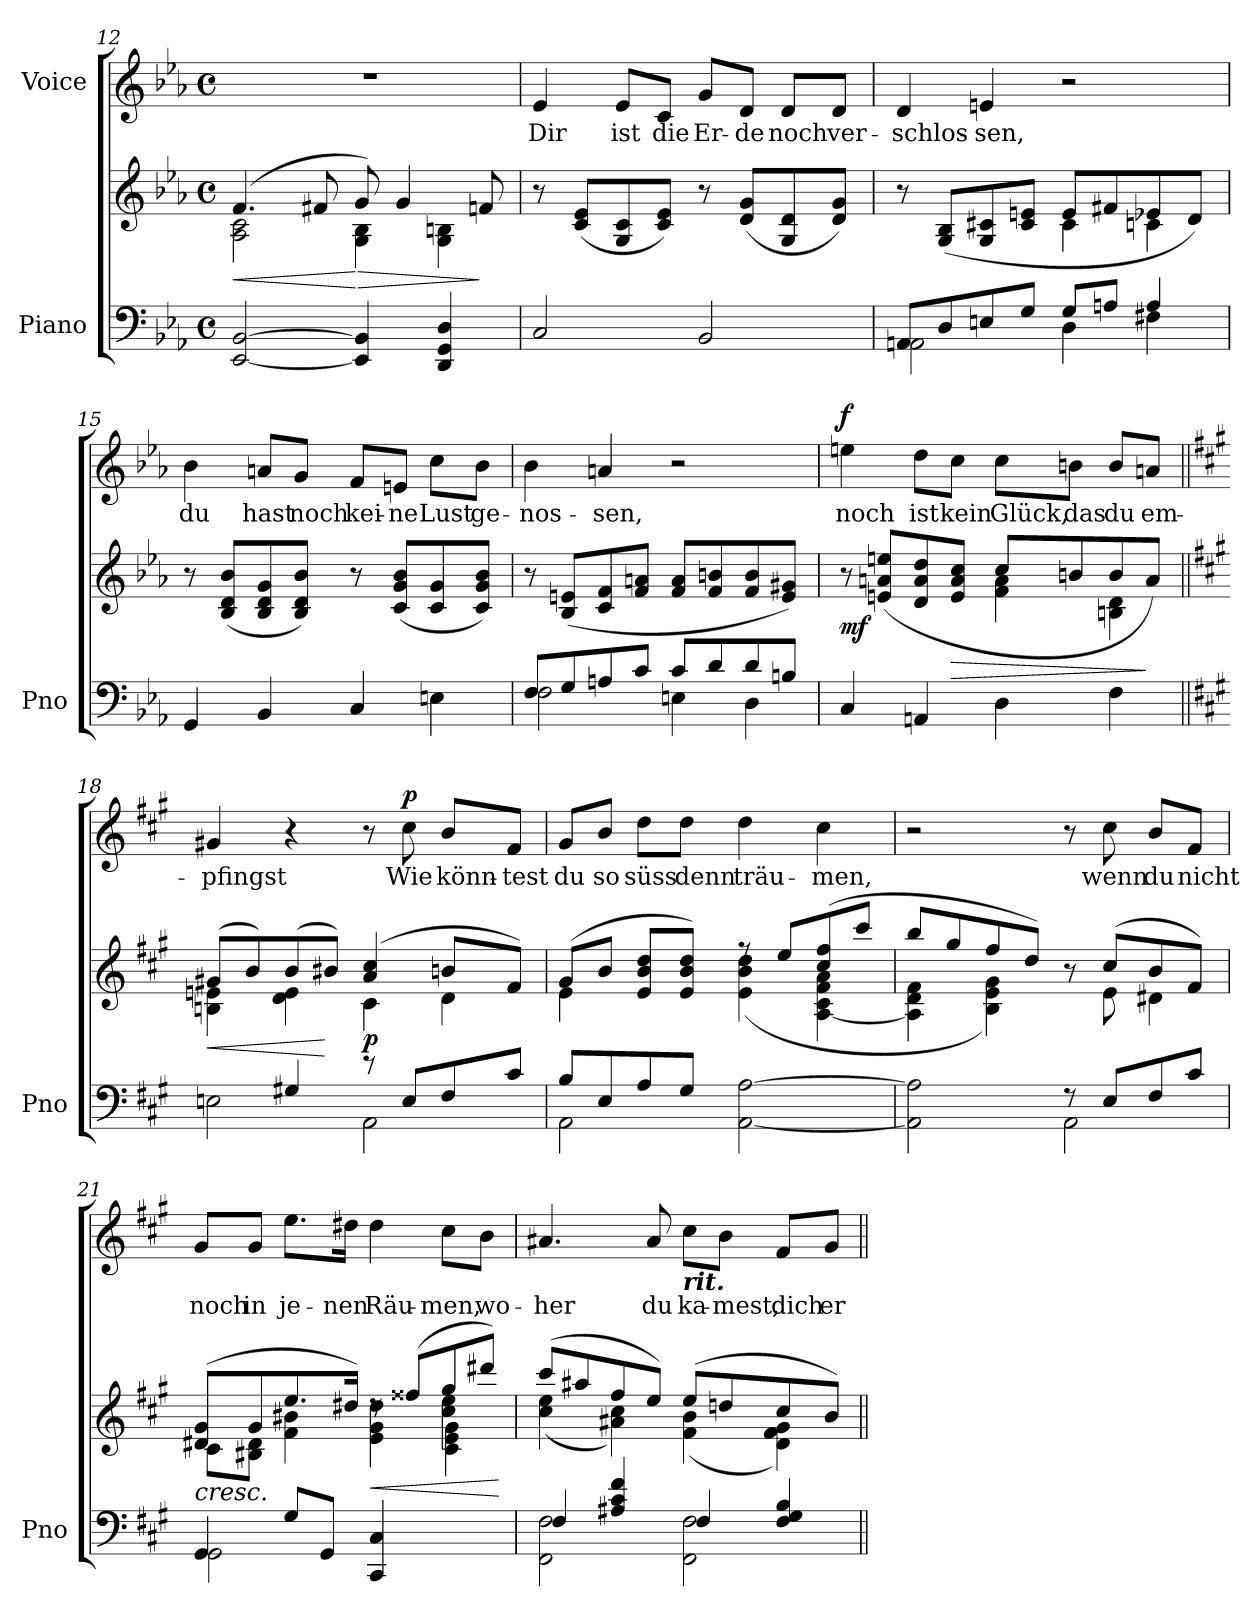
**kern	**kern	**dynam	**kern	**text	**dynam
*part2	*part2	*part2	*part1	*part1	*part1
*staff3	*staff2	*staff2/3	*staff1	*staff1	*staff1
*I"Piano	*	*	*I"Voice	*	*
*I'Pno	*	*	*	*	*
*clefF4	*clefG2	*	*clefG2	*	*
*k[b-e-a-]	*k[b-e-a-]	*	*k[b-e-a-]	*	*
*M4/4	*M4/4	*	*M4/4	*	*
*met(c)	*met(c)	*	*met(c)	*	*
=12	=12	=12	=12	=12	=12
!	!	!LO:HP:b	!	!	!
*	*^	*	*	*	*
[2EE-/ [2BB-/	(>4.f/	2A-\ 2c\	<	1r	.	.
.	8f#X/	.	.	.	.	.
!	!	!	!LO:HP:n=1:b	!	!	!
4EE-/] 4BB-/]	8g/)	4G\ 4B-\	[ >	.	.	.
.	4g/	.	.	.	.	.
4DD/ 4GG/ 4D/	.	4G\ 4Bn\	.	.	.	.
.	8fn/	.	]	.	.	.
*	*v	*v	*	*	*	*
!!LO:LB:g=z
=13	=13	=13	=13	=13	=13
!	!	!	!	!LO:LY:b	!
2C/	8r	.	4e-/	Dir	.
.	(<8c/ 8e-/L	.	.	.	.
!	!	!	!	!LO:LY:b	!
.	8G/ 8c/	.	8e-/L	ist	.
!	!	!	!	!LO:LY:b	!
.	8c/ 8e-/J)	.	8c/J	die	.
!	!	!	!	!LO:LY:b	!
2BB-/	8r	.	8g/L	Er-	.
!	!	!	!	!LO:LY:b	!
.	(<8d/ 8g/L	.	8d/J	-de	.
!	!	!	!	!LO:LY:b	!
.	8G/ 8d/	.	8d/L	noch	.
!	!	!	!	!LO:LY:b	!
.	8d/ 8g/J)	.	8d/J	ver-	.
=14	=14	=14	=14	=14	=14
!LO:N:head=open	!	!	!	!LO:LY:b	!
*^	*^	*	*	*	*
8AAn/L	2AA\	8r	2ryy	.	4d/	-schlos-	.
8D/	.	(>8G/ 8B-/L	.	.	.	.	.
!	!	!	!	!	!	!LO:LY:b	!
8En/	.	8G/ 8c#X/	.	.	4en/	-sen,	.
8G/J	.	8c#/ 8en/J	.	.	.	.	.
8G/L	4D\	8e/L	4c#\	.	2r	.	.
8An/J	.	8f#X/	.	.	.	.	.
4A/	4F#X\	8e-X/	4cn\	.	.	.	.
.	.	8d/J)	.	.	.	.	.
*v	*v	*	*	*	*	*	*
*	*v	*v	*	*	*	*
=15	=15	=15	=15	=15	=15
!	!	!	!	!LO:LY:b	!
4GG/	8r	.	4b-\	du	.
.	(<8B-/ 8d/ 8b-/L	.	.	.	.
!	!	!	!	!LO:LY:b	!
4BB-/	8B-/ 8d/ 8g/	.	8an/L	hast	.
!	!	!	!	!LO:LY:b	!
.	8B-/ 8d/ 8b-/J)	.	8g/J	noch	.
!	!	!	!	!LO:LY:b	!
4C/	8r	.	8f/L	kei-	.
!	!	!	!	!LO:LY:b	!
.	(<8c/ 8g/ 8b-/L	.	8en/J	-ne	.
!	!	!	!	!LO:LY:b	!
4En\	8c/ 8g/	.	8cc\L	Lust	.
!	!	!	!	!LO:LY:b	!
.	8c/ 8g/ 8b-/J)	.	8b-\J	ge-	.
!!LO:LB:g=z
=16	=16	=16	=16	=16	=16
!LO:TX:b:i:t=cresc.	!	!	!	!	!
!LO:N:head=open	!	!	!	!LO:LY:b	!
*^	*	*	*	*	*
8F/L	2F\	8r	.	4b-\	nos-	.
8G/	.	(>8B-/ 8en/L	.	.	.	.
!	!	!	!	!	!LO:LY:b	!
8An/	.	8c/ 8f/	.	4an/	-sen,	.
8c/J	.	8f/ 8an/J	.	.	.	.
8c/L	4En\	8f/ 8a/L	.	2r	.	.
8d/	.	8f/ 8bn/	.	.	.	.
8d/	4D\	8f/ 8b/	.	.	.	.
8Bn/J	.	8e/ 8g#X/J)	.	.	.	.
*v	*v	*	*	*	*	*
=17	=17	=17	=17	=17	=17
*	*^	*	*	*	*
!	!	!	!LO:DY:b	!	!LO:LY:b	!LO:DY:a
4C/	8r	2ryy	mf	4een\	noch	f
.	(>8en/ 8an/ 8een/L	.	.	.	.	.
!	!	!	!	!	!LO:LY:b	!
4AAn/	8d/ 8a/ 8dd/	.	.	8dd\L	ist	.
!	!	!	!LO:HP:b	!	!LO:LY:b	!
.	8e/ 8a/ 8cc/J	.	>	8cc\J	kein	.
!	!	!	!	!	!LO:LY:b	!
4D\	8cc/L	4f\ 4a\	.	8cc\L	Glück,	.
!	!	!	!	!	!LO:LY:b	!
.	8bn/	.	.	8bn\J	das	.
!	!	!	!	!	!LO:LY:b	!
4F\	8b/	4Bn\ 4d\	.	8b/L	du	.
!	!	!	!	!	!LO:LY:b	!
.	8a/J)	.	]	8an/J	em-	.
=18||	=18||	=18||	=18||	=18||	=18||	=18||
*k[f#c#g#]	*k[f#c#g#]	*	*	*k[f#c#g#]	*	*
*^	*	*	*	*	*	*
!	!	!	!	!LO:HP:b	!	!LO:LY:b	!
2En\	4ryy	(>8g#X/L	4Bn\ 4en\	<	4g#X/	-pfingst	.
.	.	8b/)	.	.	.	.	.
.	4G#X/	(>8b/	4d\ 4e\	.	4r	.	.
.	.	8b#X/J)	.	[	.	.	.
!	!	!	!	!LO:DY:b	!	!	!
2AA\	8re	(>4a/ 4cc#/	4c#\	p	8r	.	.
!	!	!	!	!	!	!LO:LY:b	!LO:DY:a
.	8E/L	.	.	.	8cc#\	Wie	p
!	!	!	!	!	!	!LO:LY:b	!
.	8F#/	8bn/L	4d\	.	8b/L	könn-	.
!	!	!	!	!	!	!LO:LY:b	!
.	8c#/J	8f#/J)	.	.	8f#/J	-test	.
!!LO:LB:g=z
=19	=19	=19	=19	=19	=19	=19	=19
!	!	!	!	!	!	!LO:LY:b	!
8B/L	2AA\	(>8g#/L	4e\	.	8g#/L	du	.
!	!	!	!	!	!	!LO:LY:b	!
8E/	.	8b/J	.	.	8b/J	so	.
!	!	!	!	!	!	!LO:LY:b	!
8A/	.	8e/ 8b/ 8dd/L	4ryy	.	8dd\L	süss	.
!	!	!	!	!	!	!LO:LY:b	!
8G#/J	.	8e/ 8b/ 8dd/J)	.	.	8dd\J	denn	.
!	!	!	!	!	!	!LO:LY:b	!
[2AA\ [2A\	2ryy	8rff	(<4e\ 4b\ 4dd\	.	4dd\	träu-	.
.	.	(>8ee/L	.	.	.	.	.
!	!	!	!	!	!	!LO:LY:b	!
.	.	(8cc#/ 8ff#/	[4A\ 4c#\ 4f#\ 4a\	.	4cc#\	-men,	.
.	.	8ccc#/J	.	.	.	.	.
=20	=20	=20	=20	=20	=20	=20	=20
2AA\] 2A\]	2ryy	8bb/L	4A\] 4d\ 4f#\	.	2r	.	.
.	.	8gg#/	.	.	.	.	.
.	.	8ff#/	4B\ 4e\ 4g#\)	.	.	.	.
.	.	8dd/J)	.	.	.	.	.
8r	2AA\	8r	8ryy	.	8r	.	.
!	!	!	!	!	!	!LO:LY:b	!
8E/L	.	(>8cc#/L	8e\	.	8cc#\	wenn	.
!	!	!	!	!	!	!LO:LY:b	!
8F#/	.	8b/	4d#X\	.	8b/L	du	.
!	!	!	!	!	!	!LO:LY:b	!
8c#/J	.	8f#/J)	.	.	8f#/J	nicht	.
=21	=21	=21	=21	=21	=21	=21	=21
*	*	*	*^	*	*	*	*
!	!	!LO:TX:b:i:t=cresc.	!	!	!	!	!	!
!	!	!	!	!	!	!	!LO:LY:b	!
4GG#/	2GG#\	(>8d#X/ 8g#/L	8c#\L	2.ryy	.	8g#/L	noch	.
!	!	!	!	!	!	!	!LO:LY:b	!
.	.	8g#/	8B#X\ 8d#\J	.	.	8g#/J	in	.
!	!	!	!	!	!	!	!LO:LY:b	!
8G#/L	.	8.ee/	4f#\ 4b#X\	.	.	8.ee\L	je-	.
8GG#/J	.	.	.	.	.	.	.	.
!	!	!	!	!	!	!	!LO:LY:b	!
.	.	16dd#X/Jk)	.	.	.	16dd#X\Jk	-nen	.
!	!	!	!	!	!LO:HP:b	!	!LO:LY:b	!
4CC#/ 4C#/	4ryy	8rdd	4e\ 4g#\ 4dd#\	.	<	4dd#\	Räu-	.
.	.	(>8ff##X/L	.	.	.	.	.	.
!	!	!	!	!	!	!	!LO:LY:b	!
4ryy	4ryy	8gg#/	4cc#\ 4ee\	4c#\ 4e\ 4g#\	.	8cc#\L	-men,	.
!	!	!	!	!	!	!	!LO:LY:b	!
.	.	8ddd#X/J)	.	.	.	8b\J	wo-	.
*v	*v	*	*	*	*	*	*	*
*	*v	*v	*v	*	*	*	*
.	.	[	.	.	.
!!LO:LB:g=z
=22	=22	=22	=22	=22	=22
*^	*^	*	*	*	*
!	!	!	!	!	!	!LO:LY:b	!
2FF#\ 2F#\	4F#/	(>8ccc#/L	(<4cc#\ 4ee\	.	4.a#X/	her	.
.	.	8aa#X/	.	.	.	.	.
.	4A#X/ 4c#/ 4f#/	8ff#/	4a#X\ 4cc#\)	.	.	.	.
!	!	!	!	!	!	!LO:LY:b	!
.	.	8ee/J)	.	.	8a#/	du	.
!	!	!	!	!	!LO:TX:b:Bi:t=rit.	!	!
!	!	!	!	!	!	!LO:LY:b	!
2FF#\ 2F#\	4F#/	(>8ee/L	(<4f#\ 4b\	.	8cc#\L	ka-	.
!	!	!	!	!	!	!LO:LY:b	!
.	.	8ddn/	.	.	8b\J	-mest,	.
!	!	!	!	!	!	!LO:LY:b	!
.	4F#/ 4G#/ 4B/	8cc#/	4d\ 4f#\ 4g#\)	.	8f#/L	dich	.
!	!	!	!	!	!	!LO:LY:b	!
.	.	8b/J)	.	.	8g#/J	er-	.
*v	*v	*	*	*	*	*	*
*	*v	*v	*	*	*	*
=||	=||	=||	=||	=||	=||
*-	*-	*-	*-	*-	*-
